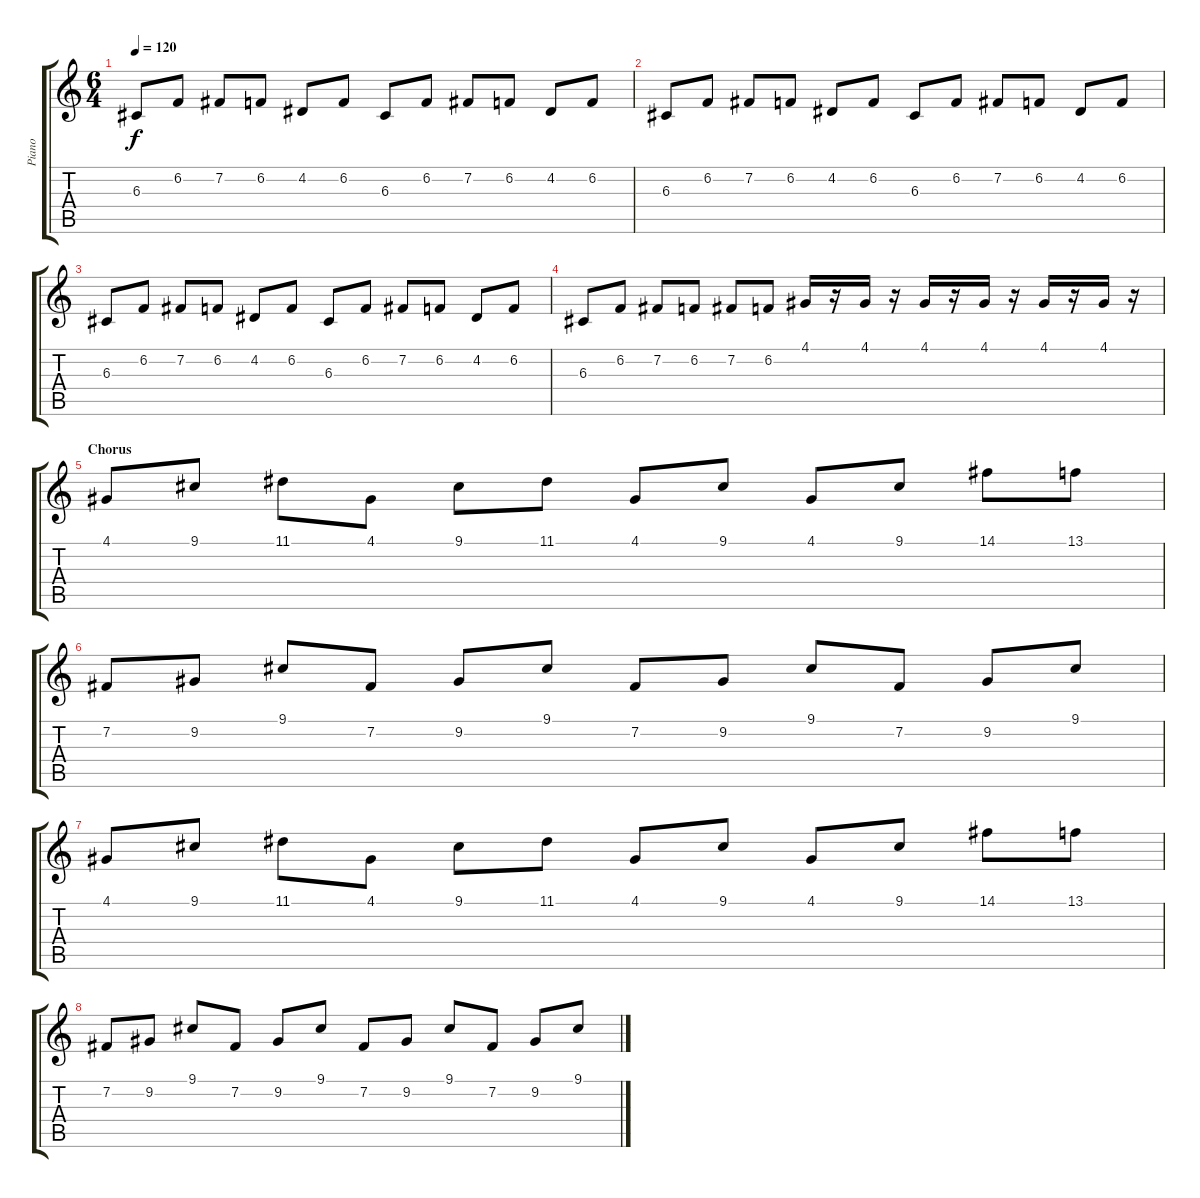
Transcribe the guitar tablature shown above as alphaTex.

\track ("Piano" "Piano") {instrument acousticgrandpiano}
\staff {score tabs}
\tuning (E4 B3 G3 D3 A2 D2) {hide}
\ts (6 4)
\tempo 120
\clef g2
\ks c
6.3.8{dy f} 6.2.8 7.2.8 6.2.8 4.2.8 6.2.8 6.3.8 6.2.8 7.2.8 6.2.8 4.2.8 6.2.8 |
6.3.8 6.2.8 7.2.8 6.2.8 4.2.8 6.2.8 6.3.8 6.2.8 7.2.8 6.2.8 4.2.8 6.2.8 |
6.3.8 6.2.8 7.2.8 6.2.8 4.2.8 6.2.8 6.3.8 6.2.8 7.2.8 6.2.8 4.2.8 6.2.8 |
6.3.8 6.2.8 7.2.8 6.2.8 7.2.8 6.2.8 4.1.16 r.16 4.1.16 r.16 4.1.16 r.16 4.1.16 r.16 4.1.16 r.16 4.1.16 r.16 |
\section ("" "Chorus")
4.1.8{volume 11 balance 13} 9.1.8 11.1.8 4.1.8 9.1.8 11.1.8 4.1.8 9.1.8 4.1.8 9.1.8 14.1.8 13.1.8 |
7.2.8 9.2.8 9.1.8 7.2.8 9.2.8 9.1.8 7.2.8 9.2.8 9.1.8 7.2.8 9.2.8 9.1.8 |
4.1.8 9.1.8 11.1.8 4.1.8 9.1.8 11.1.8 4.1.8 9.1.8 4.1.8 9.1.8 14.1.8 13.1.8 |
7.2.8 9.2.8 9.1.8 7.2.8 9.2.8 9.1.8 7.2.8 9.2.8 9.1.8 7.2.8 9.2.8 9.1.8
